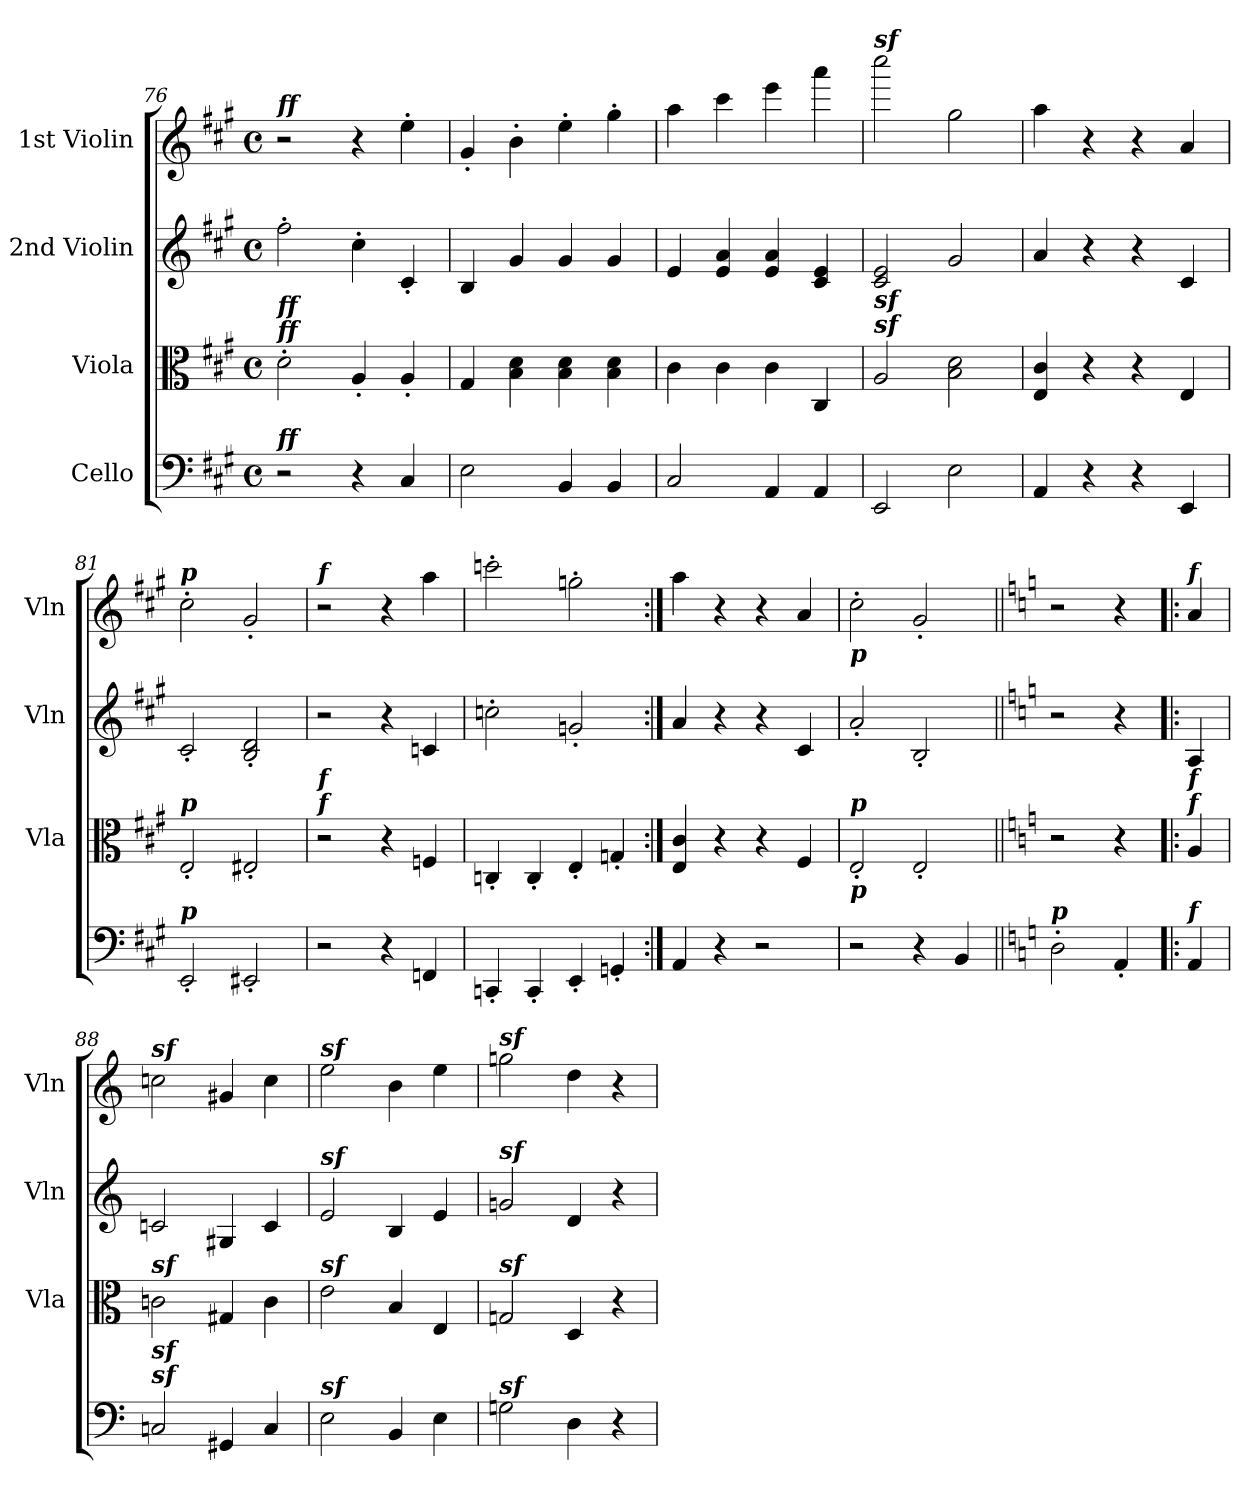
**kern	**kern	**kern	**kern
*part4	*part3	*part2	*part1
*staff4	*staff3	*staff2	*staff1
*I"Cello	*I"Viola	*I"2nd Violin	*I"1st Violin
*	*I'Vla	*I'Vln	*I'Vln
*clefF4	*clefC3	*clefG2	*clefG2
*k[f#c#g#]	*k[f#c#g#]	*k[f#c#g#]	*k[f#c#g#]
*A:	*A:	*A:	*A:
*M4/4	*M4/4	*M4/4	*M4/4
*met(c)	*met(c)	*met(c)	*met(c)
=76	=76	=76	=76
!	!	!	!LO:TX:a:Bi:t=ff
!	!LO:TX:a:Bi:t=ff	!	!
!	!LO:TX:a:Bi:t=ff	!	!
!LO:TX:a:Bi:t=ff	!	!	!
2r	2d'\	2ff#'\	2r
4r	4A'/	4cc#'\	4r
4C#/	4A'/	4c#'/	4ee'\
!!LO:LB:g=z
=77	=77	=77	=77
2E\	4G#/	4B/	4g#'/
.	4B\ 4d\	4g#/	4b'\
4BB/	4B\ 4d\	4g#/	4ee'\
4BB/	4B\ 4d\	4g#/	4gg#'\
=78	=78	=78	=78
2C#/	4c#\	4e/	4aa\
.	4c#\	4e/ 4a/	4ccc#\
4AA/	4c#\	4e/ 4a/	4eee\
4AA/	4C#/	4c#/ 4e/	4aaa\
=79	=79	=79	=79
!	!	!	!LO:TX:a:Bi:t=sf
!	!LO:TX:a:Bi:t=sf	!	!
!	!LO:TX:a:Bi:t=sf	!	!
2EE/	2A/	2c#/ 2e/	2cccc#\
2E\	2B\ 2d\	2g#/	2gg#\
=80	=80	=80	=80
4AA/	4E/ 4c#/	4a/	4aa\
4r	4r	4r	4r
4r	4r	4r	4r
4EE/	4E/	4c#/	4a/
=81	=81	=81	=81
!	!	!	!LO:TX:a:Bi:t=p
!	!LO:TX:a:Bi:t=p	!	!
!LO:TX:a:Bi:t=p	!	!	!
2EE'/	2E'/	2c#'/	2cc#'\
2EE#X'/	2E#X'/	2B/' 2d/'	2g#'/
=82	=82	=82	=82
!	!	!	!LO:TX:a:Bi:t=f
!	!LO:TX:a:Bi:t=f	!	!
!	!LO:TX:a:Bi:t=f	!	!
2r	2r	2r	2r
4r	4r	4r	4r
4FFn/	4Fn/	4cn/	4aa\
!!LO:PB:g=z
=83	=83	=83	=83
4CCn'/	4Cn'/	2ccn'\	2cccn'\
4CC'/	4C'/	.	.
4EE'/	4E'/	2gn'/	2ggn'\
4GGn'/	4Gn'/	.	.
=84:|!	=84:|!	=84:|!	=84:|!
4AA/	4E/ 4c#/	4a/	4aa\
4r	4r	4r	4r
2r	4r	4r	4r
.	4F#/	4c#/	4a/
=85	=85	=85	=85
!	!	!	!LO:TX:b:Bi:t=p
!	!LO:TX:a:Bi:t=p	!	!
!	!LO:TX:b:Bi:t=p	!	!
2r	2E'/	2a'/	2cc#'\
4r	2E'/	2B'/	2g#'/
4BB/	.	.	.
=86||	=86||	=86||	=86||
*k[]	*k[]	*k[]	*k[]
*C:	*C:	*C:	*C:
!LO:TX:a:Bi:t=p	!	!	!
2D'\	2r	2r	2r
4AA'/	4r	4r	4r
=87!|:	=87!|:	=87!|:	=87!|:
!	!	!	!LO:TX:a:Bi:t=f
!	!LO:TX:a:Bi:t=f	!	!
!	!LO:TX:a:Bi:t=f	!	!
!LO:TX:a:Bi:t=f	!	!	!
4AA/	4A/	4A/	4a/
!!LO:LB:g=z
=88	=88	=88	=88
!	!	!	!LO:TX:a:Bi:t=sf
!	!LO:TX:a:Bi:t=sf	!	!
!LO:TX:a:Bi:t=sf	!	!	!
!LO:TX:a:Bi:t=sf	!	!	!
2Cn/	2cn\	2cn/	2ccn\
4GG#X/	4G#X/	4G#X/	4g#X/
4C/	4c\	4c/	4cc\
=89	=89	=89	=89
!	!	!	!LO:TX:a:Bi:t=sf
!	!	!LO:TX:a:Bi:t=sf	!
!	!LO:TX:a:Bi:t=sf	!	!
!LO:TX:a:Bi:t=sf	!	!	!
2E\	2e\	2e/	2ee\
4BB/	4B/	4B/	4b\
4E\	4E/	4e/	4ee\
=90	=90	=90	=90
!	!	!	!LO:TX:a:Bi:t=sf
!	!	!LO:TX:a:Bi:t=sf	!
!	!LO:TX:a:Bi:t=sf	!	!
!LO:TX:a:Bi:t=sf	!	!	!
2Gn\	2Gn/	2gn/	2ggn\
4D\	4D/	4d/	4dd\
4r	4r	4r	4r
=	=	=	=
*-	*-	*-	*-
